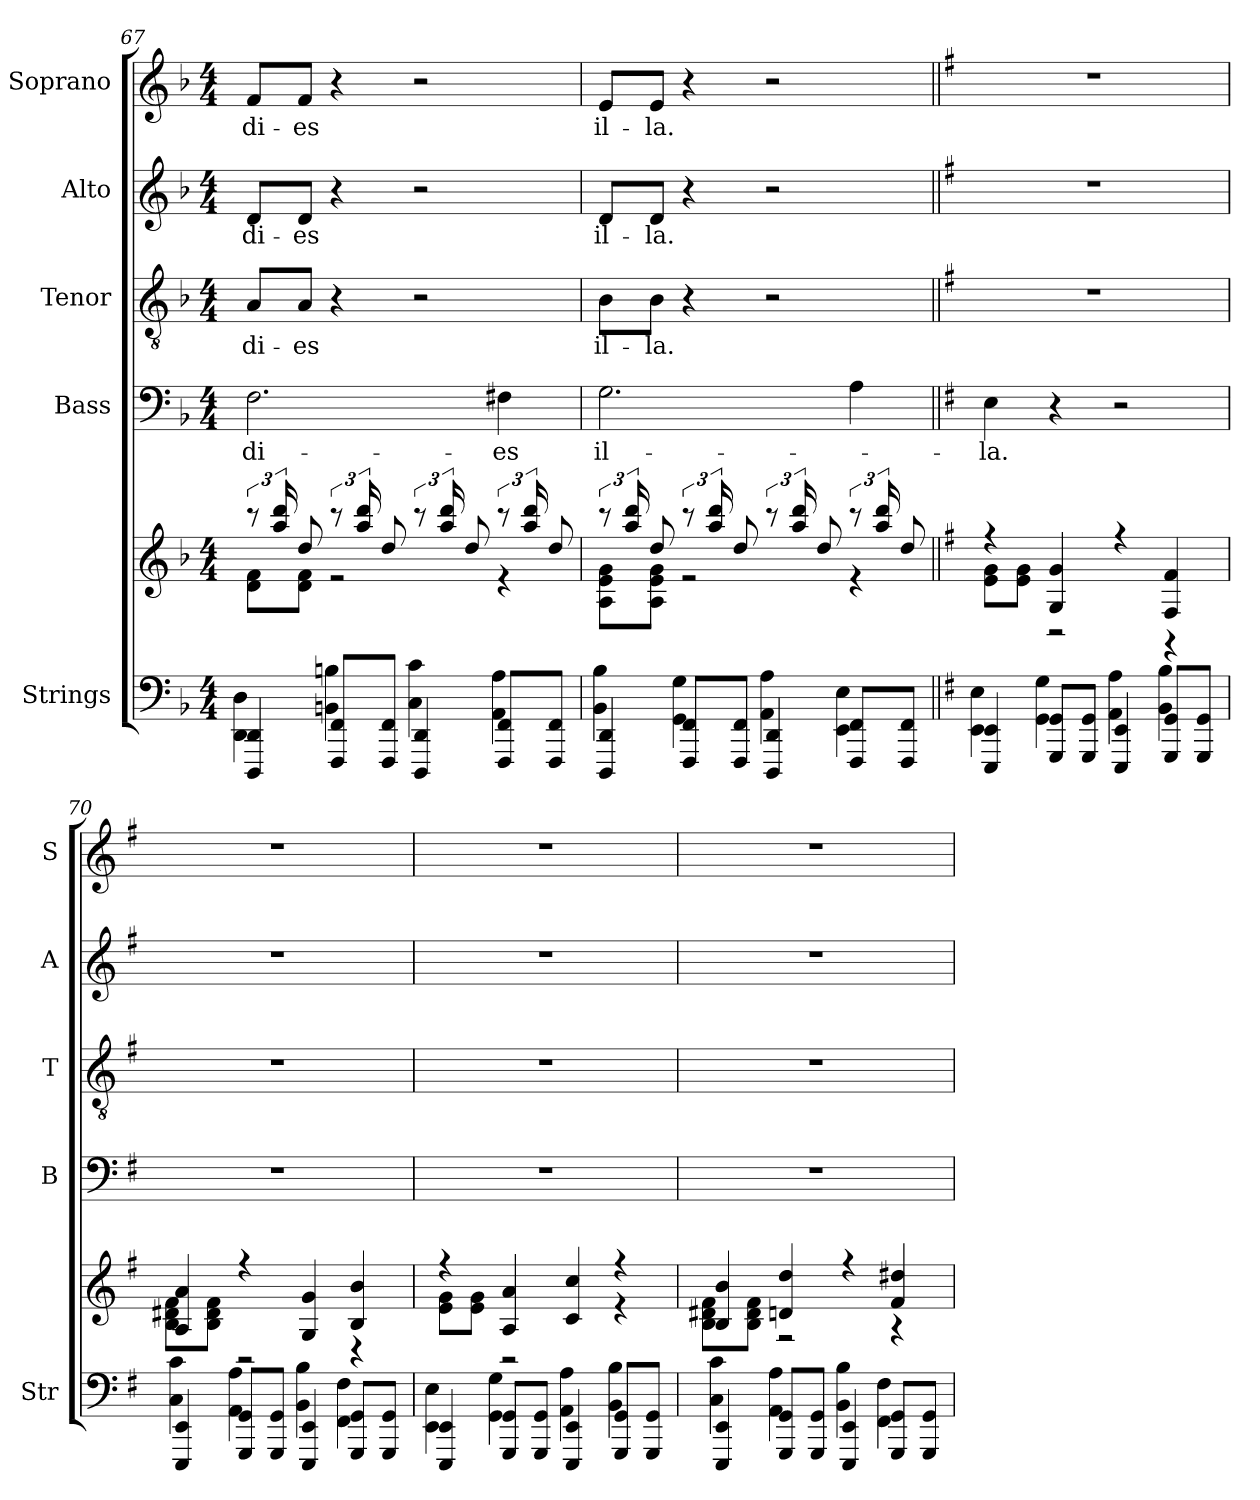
**kern	**kern	**kern	**text	**kern	**text	**kern	**text	**kern	**text
*part5	*part5	*part4	*part4	*part3	*part3	*part2	*part2	*part1	*part1
*staff6	*staff5	*staff4	*staff4	*staff3	*staff3	*staff2	*staff2	*staff1	*staff1
*I"Strings	*	*I"Bass	*	*I"Tenor	*	*I"Alto	*	*I"Soprano	*
*I'Str	*	*I'B	*	*I'T	*	*I'A	*	*I'S	*
*clefF4	*clefG2	*clefF4	*	*clefGv2	*	*clefG2	*	*clefG2	*
*k[b-]	*k[b-]	*k[b-]	*	*k[b-]	*	*k[b-]	*	*k[b-]	*
*M4/4	*M4/4	*M4/4	*	*M4/4	*	*M4/4	*	*M4/4	*
=67	=67	=67	=67	=67	=67	=67	=67	=67	=67
*^	*^	*	*	*	*	*	*	*	*
!	!	!	!	!	!LO:LY:b	!	!LO:LY:b	!	!LO:LY:b	!	!LO:LY:b
4DDD/ 4DD/	4DD\ 4D\	12r	8d\ 8f\L	2.F	di-	8AL	di-	8dL	di-	8fL	di-
.	.	24aa/ 24ddd/	.	.	.	.	.	.	.	.	.
!	!	!	!	!	!	!	!LO:LY:b	!	!LO:LY:b	!	!LO:LY:b
.	.	8dd/	8d\ 8f\J	.	.	8AJ	-es	8dJ	-es	8fJ	-es
8FFF/ 8FF/L	4BBn\ 4Bn\	12r	2r	.	.	4r	.	4r	.	4r	.
.	.	24aa/ 24ddd/	.	.	.	.	.	.	.	.	.
8FFF/ 8FF/J	.	8dd/	.	.	.	.	.	.	.	.	.
4DDD/ 4DD/	4C\ 4c\	12r	.	.	.	2r	.	2r	.	2r	.
.	.	24aa/ 24ddd/	.	.	.	.	.	.	.	.	.
.	.	8dd/	.	.	.	.	.	.	.	.	.
!	!	!	!	!	!LO:LY:b	!	!	!	!	!	!
8FFF/ 8FF/L	4AA\ 4A\	12r	4r	4F#X	-es	.	.	.	.	.	.
.	.	24aa/ 24ddd/	.	.	.	.	.	.	.	.	.
8FFF/ 8FF/J	.	8dd/	.	.	.	.	.	.	.	.	.
=68	=68	=68	=68	=68	=68	=68	=68	=68	=68	=68	=68
!	!	!	!	!	!LO:LY:b	!	!LO:LY:b	!	!LO:LY:b	!	!LO:LY:b
4DDD/ 4DD/	4BB-\ 4B-\	12r	8A\ 8e\ 8g\L	2.G	il-	8B-L	il-	8dL	il-	8eL	il-
.	.	24aa/ 24ddd/	.	.	.	.	.	.	.	.	.
!	!	!	!	!	!	!	!LO:LY:b	!	!LO:LY:b	!	!LO:LY:b
.	.	8dd/	8A\ 8e\ 8g\J	.	.	8B-J	-la.	8dJ	-la.	8eJ	-la.
8FFF/ 8FF/L	4GG\ 4G\	12r	2r	.	.	4r	.	4r	.	4r	.
.	.	24aa/ 24ddd/	.	.	.	.	.	.	.	.	.
8FFF/ 8FF/J	.	8dd/	.	.	.	.	.	.	.	.	.
4DDD/ 4DD/	4AA\ 4A\	12r	.	.	.	2r	.	2r	.	2r	.
.	.	24aa/ 24ddd/	.	.	.	.	.	.	.	.	.
.	.	8dd/	.	.	.	.	.	.	.	.	.
8FFF/ 8FF/L	4EE\ 4E\	12r	4r	4A	.	.	.	.	.	.	.
.	.	24aa/ 24ddd/	.	.	.	.	.	.	.	.	.
8FFF/ 8FF/J	.	8dd/	.	.	.	.	.	.	.	.	.
=69||	=69||	=69||	=69||	=69||	=69||	=69||	=69||	=69||	=69||	=69||	=69||
*k[f#]	*	*k[f#]	*	*k[f#]	*	*k[f#]	*	*k[f#]	*	*k[f#]	*
*G:	*	*G:	*	*G:	*	*G:	*	*G:	*	*G:	*
!	!	!	!	!	!LO:LY:b	!	!	!	!	!	!
4EEE/ 4EE/	4EE\ 4E\	4r	8e\ 8g\L	4E	-la.	1r	.	1r	.	1r	.
.	.	.	8e\ 8g\J	.	.	.	.	.	.	.	.
8GGG/ 8GG/L	4GG\ 4G\	4G/ 4g/	2r	4r	.	.	.	.	.	.	.
8GGG/ 8GG/J	.	.	.	.	.	.	.	.	.	.	.
4EEE/ 4EE/	4AA\ 4A\	4r	.	2r	.	.	.	.	.	.	.
8GGG/ 8GG/L	4BB\ 4B\	4F#/ 4f#/	4r	.	.	.	.	.	.	.	.
8GGG/ 8GG/J	.	.	.	.	.	.	.	.	.	.	.
=70	=70	=70	=70	=70	=70	=70	=70	=70	=70	=70	=70
4EEE/ 4EE/	4C\ 4c\	4A/ 4a/	8B\ 8d#X\ 8f#\L	1r	.	1r	.	1r	.	1r	.
.	.	.	8B\ 8d#\ 8f#\J	.	.	.	.	.	.	.	.
8GGG/ 8GG/L	4AA\ 4A\	4r	2r	.	.	.	.	.	.	.	.
8GGG/ 8GG/J	.	.	.	.	.	.	.	.	.	.	.
4EEE/ 4EE/	4BB\ 4B\	4G/ 4g/	.	.	.	.	.	.	.	.	.
8GGG/ 8GG/L	4FF#\ 4F#\	4B/ 4b/	4r	.	.	.	.	.	.	.	.
8GGG/ 8GG/J	.	.	.	.	.	.	.	.	.	.	.
=71	=71	=71	=71	=71	=71	=71	=71	=71	=71	=71	=71
4EEE/ 4EE/	4EE\ 4E\	4r	8e\ 8g\L	1r	.	1r	.	1r	.	1r	.
.	.	.	8e\ 8g\J	.	.	.	.	.	.	.	.
8GGG/ 8GG/L	4GG\ 4G\	4A/ 4a/	2r	.	.	.	.	.	.	.	.
8GGG/ 8GG/J	.	.	.	.	.	.	.	.	.	.	.
4EEE/ 4EE/	4AA\ 4A\	4c/ 4cc/	.	.	.	.	.	.	.	.	.
8GGG/ 8GG/L	4BB\ 4B\	4r	4r	.	.	.	.	.	.	.	.
8GGG/ 8GG/J	.	.	.	.	.	.	.	.	.	.	.
=72	=72	=72	=72	=72	=72	=72	=72	=72	=72	=72	=72
4EEE/ 4EE/	4C\ 4c\	4B/ 4b/	8B\ 8d#X\ 8f#\L	1r	.	1r	.	1r	.	1r	.
.	.	.	8B\ 8d#\ 8f#\J	.	.	.	.	.	.	.	.
8GGG/ 8GG/L	4AA\ 4A\	4d/ 4dd/	2r	.	.	.	.	.	.	.	.
8GGG/ 8GG/J	.	.	.	.	.	.	.	.	.	.	.
4EEE/ 4EE/	4BB\ 4B\	4r	.	.	.	.	.	.	.	.	.
8GGG/ 8GG/L	4FF#\ 4F#\	4f#/ 4dd#X/	4r	.	.	.	.	.	.	.	.
8GGG/ 8GG/J	.	.	.	.	.	.	.	.	.	.	.
*v	*v	*	*	*	*	*	*	*	*	*	*
*	*v	*v	*	*	*	*	*	*	*	*
=	=	=	=	=	=	=	=	=	=
*-	*-	*-	*-	*-	*-	*-	*-	*-	*-
